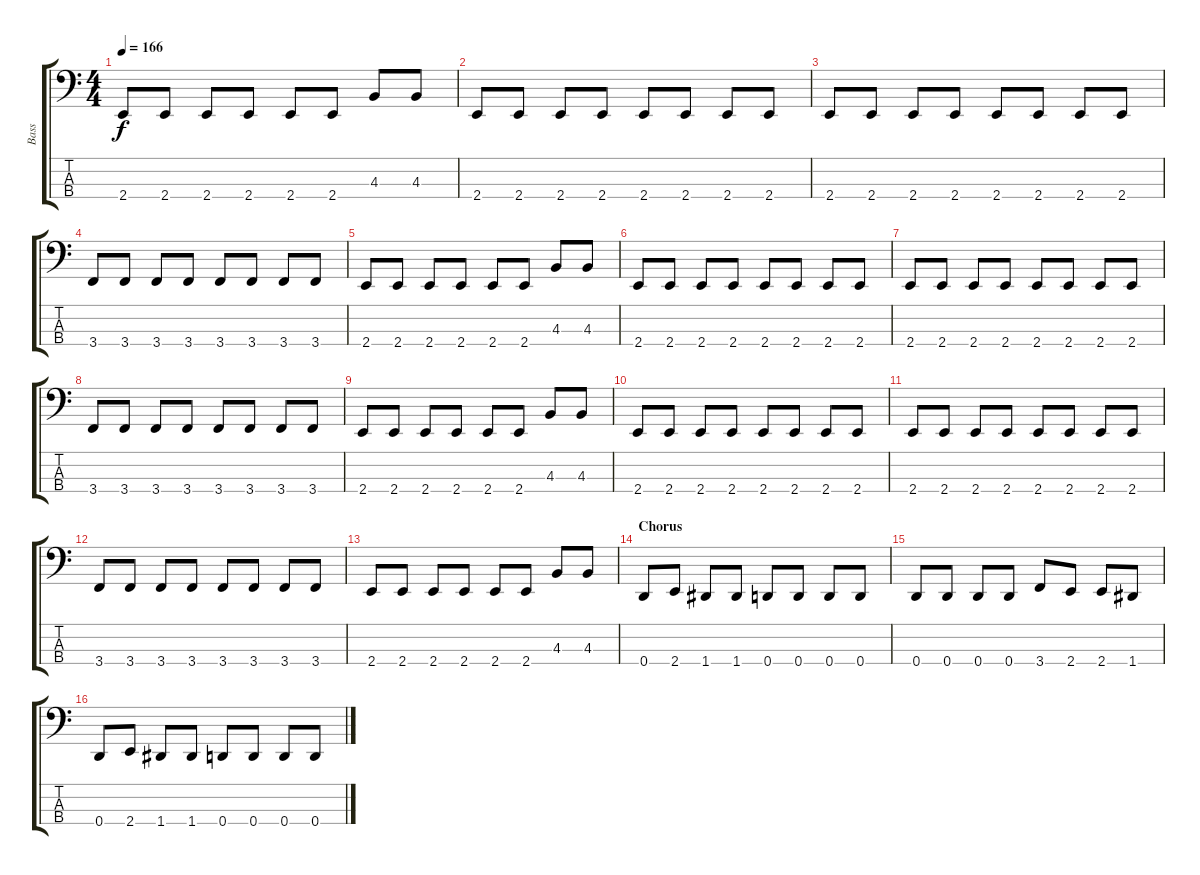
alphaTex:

\track ("Bass" "Bass") {instrument electricbasspick}
\staff {score tabs}
\tuning (F2 C2 G1 D1) {hide}
\ts (4 4)
\tempo 166
\clef f4
\ks c
2.4.8{dy f} 2.4.8 2.4.8 2.4.8 2.4.8 2.4.8 4.3.8 4.3.8 |
2.4.8 2.4.8 2.4.8 2.4.8 2.4.8 2.4.8 2.4.8 2.4.8 |
2.4.8 2.4.8 2.4.8 2.4.8 2.4.8 2.4.8 2.4.8 2.4.8 |
3.4.8 3.4.8 3.4.8 3.4.8 3.4.8 3.4.8 3.4.8 3.4.8 |
2.4.8 2.4.8 2.4.8 2.4.8 2.4.8 2.4.8 4.3.8 4.3.8 |
2.4.8 2.4.8 2.4.8 2.4.8 2.4.8 2.4.8 2.4.8 2.4.8 |
2.4.8 2.4.8 2.4.8 2.4.8 2.4.8 2.4.8 2.4.8 2.4.8 |
3.4.8 3.4.8 3.4.8 3.4.8 3.4.8 3.4.8 3.4.8 3.4.8 |
2.4.8 2.4.8 2.4.8 2.4.8 2.4.8 2.4.8 4.3.8 4.3.8 |
2.4.8 2.4.8 2.4.8 2.4.8 2.4.8 2.4.8 2.4.8 2.4.8 |
2.4.8 2.4.8 2.4.8 2.4.8 2.4.8 2.4.8 2.4.8 2.4.8 |
3.4.8 3.4.8 3.4.8 3.4.8 3.4.8 3.4.8 3.4.8 3.4.8 |
2.4.8 2.4.8 2.4.8 2.4.8 2.4.8 2.4.8 4.3.8 4.3.8 |
\section ("" "Chorus")
0.4.8 2.4.8 1.4.8 1.4.8 0.4.8 0.4.8 0.4.8 0.4.8 |
0.4.8 0.4.8 0.4.8 0.4.8 3.4.8 2.4.8 2.4.8 1.4.8 |
0.4.8 2.4.8 1.4.8 1.4.8 0.4.8 0.4.8 0.4.8 0.4.8
